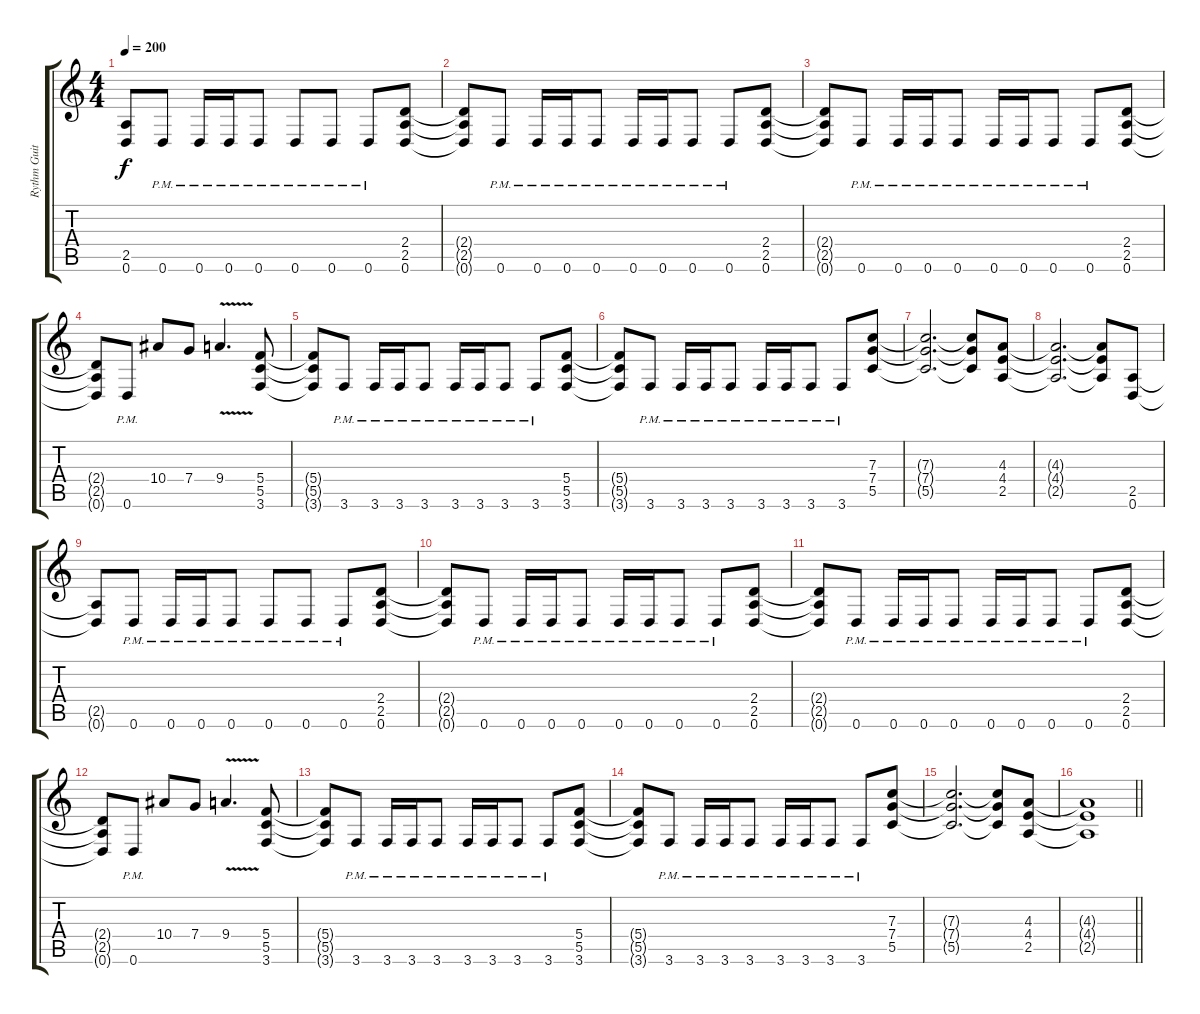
\track ("Rythm Guitar" "Rythm Guit") {instrument distortionguitar}
\staff {score tabs}
\tuning (D4 A3 F3 C3 G2 D2) {hide}
\ts (4 4)
\tempo 200
\clef g2
\ks c
(2.5 0.6).8{dy f volume 15} 0.6{pm}.8 0.6{pm}.16 0.6{pm}.16 0.6{pm}.8 0.6{pm}.8 0.6{pm}.8 0.6{pm}.8 (2.4 2.5 0.6).8 |
(2.4{t} 2.5{t} 0.6{t}).8 0.6{pm}.8 0.6{pm}.16 0.6{pm}.16 0.6{pm}.8 0.6{pm}.16 0.6{pm}.16 0.6{pm}.8 0.6{pm}.8 (2.4 2.5 0.6).8 |
(2.4{t} 2.5{t} 0.6{t}).8 0.6{pm}.8 0.6{pm}.16 0.6{pm}.16 0.6{pm}.8 0.6{pm}.16 0.6{pm}.16 0.6{pm}.8 0.6{pm}.8 (2.4 2.5 0.6).8 |
(2.4{t} 2.5{t} 0.6{t}).8 0.6{pm}.8 10.4.8 7.4.8 9.4{v}.4{d} (5.4 5.5 3.6).8 |
(5.4{t} 5.5{t} 3.6{t}).8 3.6{pm}.8 3.6{pm}.16 3.6{pm}.16 3.6{pm}.8 3.6{pm}.16 3.6{pm}.16 3.6{pm}.8 3.6{pm}.8 (5.4 5.5 3.6).8 |
(5.4{t} 5.5{t} 3.6{t}).8 3.6{pm}.8 3.6{pm}.16 3.6{pm}.16 3.6{pm}.8 3.6{pm}.16 3.6{pm}.16 3.6{pm}.8 3.6{pm}.8 (7.3 7.4 5.5).8 |
(7.3{t} 7.4{t} 5.5{t}).2{d} (7.3{t} 7.4{t} 5.5{t}).8 (4.3 4.4 2.5).8 |
(4.3{t} 4.4{t} 2.5{t}).2{d} (4.3{t} 4.4{t} 2.5{t}).8 (2.5 0.6).8 |
(2.5{t} 0.6{t}).8 0.6{pm}.8 0.6{pm}.16 0.6{pm}.16 0.6{pm}.8 0.6{pm}.8 0.6{pm}.8 0.6{pm}.8 (2.4 2.5 0.6).8 |
(2.4{t} 2.5{t} 0.6{t}).8 0.6{pm}.8 0.6{pm}.16 0.6{pm}.16 0.6{pm}.8 0.6{pm}.16 0.6{pm}.16 0.6{pm}.8 0.6{pm}.8 (2.4 2.5 0.6).8 |
(2.4{t} 2.5{t} 0.6{t}).8 0.6{pm}.8 0.6{pm}.16 0.6{pm}.16 0.6{pm}.8 0.6{pm}.16 0.6{pm}.16 0.6{pm}.8 0.6{pm}.8 (2.4 2.5 0.6).8 |
(2.4{t} 2.5{t} 0.6{t}).8 0.6{pm}.8 10.4.8 7.4.8 9.4{v}.4{d} (5.4 5.5 3.6).8 |
(5.4{t} 5.5{t} 3.6{t}).8 3.6{pm}.8 3.6{pm}.16 3.6{pm}.16 3.6{pm}.8 3.6{pm}.16 3.6{pm}.16 3.6{pm}.8 3.6{pm}.8 (5.4 5.5 3.6).8 |
(5.4{t} 5.5{t} 3.6{t}).8 3.6{pm}.8 3.6{pm}.16 3.6{pm}.16 3.6{pm}.8 3.6{pm}.16 3.6{pm}.16 3.6{pm}.8 3.6{pm}.8 (7.3 7.4 5.5).8 |
(7.3{t} 7.4{t} 5.5{t}).2{d} (7.3{t} 7.4{t} 5.5{t}).8 (4.3 4.4 2.5).8 |
\barLineRight lightlight
(4.3{t} 4.4{t} 2.5{t}).1
